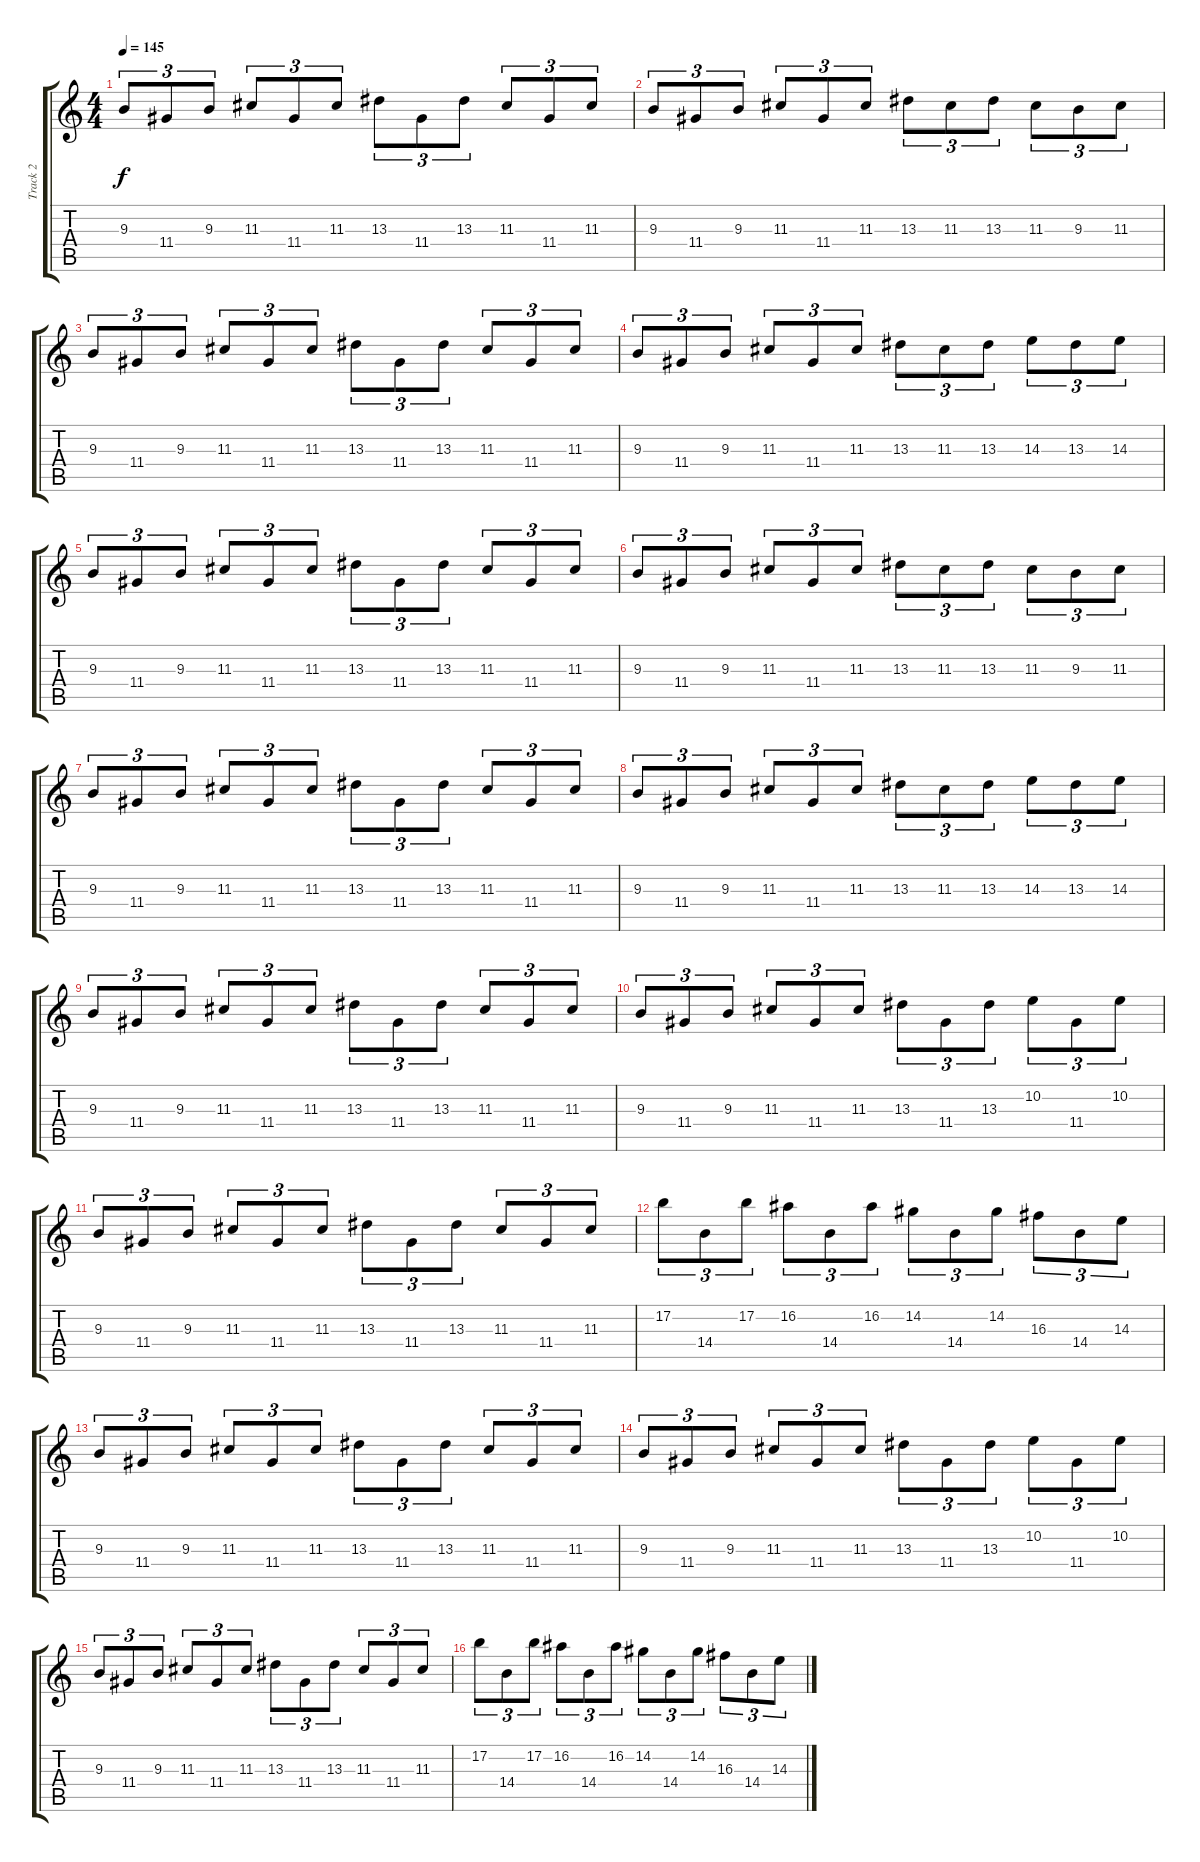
\track ("Track 2" "Track 2") {instrument distortionguitar}
\staff {score tabs}
\tuning (B3 Gb3 D3 A2 E2 B1) {hide}
\ts (4 4)
\tempo 145
\clef g2
\ks c
9.3.8{tu (3 2) dy f} 11.4.8{tu (3 2)} 9.3.8{tu (3 2)} 11.3.8{tu (3 2)} 11.4.8{tu (3 2)} 11.3.8{tu (3 2)} 13.3.8{tu (3 2)} 11.4.8{tu (3 2)} 13.3.8{tu (3 2)} 11.3.8{tu (3 2)} 11.4.8{tu (3 2)} 11.3.8{tu (3 2)} |
9.3.8{tu (3 2)} 11.4.8{tu (3 2)} 9.3.8{tu (3 2)} 11.3.8{tu (3 2)} 11.4.8{tu (3 2)} 11.3.8{tu (3 2)} 13.3.8{tu (3 2)} 11.3.8{tu (3 2)} 13.3.8{tu (3 2)} 11.3.8{tu (3 2)} 9.3.8{tu (3 2)} 11.3.8{tu (3 2)} |
9.3.8{tu (3 2)} 11.4.8{tu (3 2)} 9.3.8{tu (3 2)} 11.3.8{tu (3 2)} 11.4.8{tu (3 2)} 11.3.8{tu (3 2)} 13.3.8{tu (3 2)} 11.4.8{tu (3 2)} 13.3.8{tu (3 2)} 11.3.8{tu (3 2)} 11.4.8{tu (3 2)} 11.3.8{tu (3 2)} |
9.3.8{tu (3 2)} 11.4.8{tu (3 2)} 9.3.8{tu (3 2)} 11.3.8{tu (3 2)} 11.4.8{tu (3 2)} 11.3.8{tu (3 2)} 13.3.8{tu (3 2)} 11.3.8{tu (3 2)} 13.3.8{tu (3 2)} 14.3.8{tu (3 2)} 13.3.8{tu (3 2)} 14.3.8{tu (3 2)} |
9.3.8{tu (3 2)} 11.4.8{tu (3 2)} 9.3.8{tu (3 2)} 11.3.8{tu (3 2)} 11.4.8{tu (3 2)} 11.3.8{tu (3 2)} 13.3.8{tu (3 2)} 11.4.8{tu (3 2)} 13.3.8{tu (3 2)} 11.3.8{tu (3 2)} 11.4.8{tu (3 2)} 11.3.8{tu (3 2)} |
9.3.8{tu (3 2)} 11.4.8{tu (3 2)} 9.3.8{tu (3 2)} 11.3.8{tu (3 2)} 11.4.8{tu (3 2)} 11.3.8{tu (3 2)} 13.3.8{tu (3 2)} 11.3.8{tu (3 2)} 13.3.8{tu (3 2)} 11.3.8{tu (3 2)} 9.3.8{tu (3 2)} 11.3.8{tu (3 2)} |
9.3.8{tu (3 2)} 11.4.8{tu (3 2)} 9.3.8{tu (3 2)} 11.3.8{tu (3 2)} 11.4.8{tu (3 2)} 11.3.8{tu (3 2)} 13.3.8{tu (3 2)} 11.4.8{tu (3 2)} 13.3.8{tu (3 2)} 11.3.8{tu (3 2)} 11.4.8{tu (3 2)} 11.3.8{tu (3 2)} |
9.3.8{tu (3 2)} 11.4.8{tu (3 2)} 9.3.8{tu (3 2)} 11.3.8{tu (3 2)} 11.4.8{tu (3 2)} 11.3.8{tu (3 2)} 13.3.8{tu (3 2)} 11.3.8{tu (3 2)} 13.3.8{tu (3 2)} 14.3.8{tu (3 2)} 13.3.8{tu (3 2)} 14.3.8{tu (3 2)} |
9.3.8{tu (3 2)} 11.4.8{tu (3 2)} 9.3.8{tu (3 2)} 11.3.8{tu (3 2)} 11.4.8{tu (3 2)} 11.3.8{tu (3 2)} 13.3.8{tu (3 2)} 11.4.8{tu (3 2)} 13.3.8{tu (3 2)} 11.3.8{tu (3 2)} 11.4.8{tu (3 2)} 11.3.8{tu (3 2)} |
9.3.8{tu (3 2)} 11.4.8{tu (3 2)} 9.3.8{tu (3 2)} 11.3.8{tu (3 2)} 11.4.8{tu (3 2)} 11.3.8{tu (3 2)} 13.3.8{tu (3 2)} 11.4.8{tu (3 2)} 13.3.8{tu (3 2)} 10.2.8{tu (3 2)} 11.4.8{tu (3 2)} 10.2.8{tu (3 2)} |
9.3.8{tu (3 2)} 11.4.8{tu (3 2)} 9.3.8{tu (3 2)} 11.3.8{tu (3 2)} 11.4.8{tu (3 2)} 11.3.8{tu (3 2)} 13.3.8{tu (3 2)} 11.4.8{tu (3 2)} 13.3.8{tu (3 2)} 11.3.8{tu (3 2)} 11.4.8{tu (3 2)} 11.3.8{tu (3 2)} |
17.2.8{tu (3 2)} 14.4.8{tu (3 2)} 17.2.8{tu (3 2)} 16.2.8{tu (3 2)} 14.4.8{tu (3 2)} 16.2.8{tu (3 2)} 14.2.8{tu (3 2)} 14.4.8{tu (3 2)} 14.2.8{tu (3 2)} 16.3.8{tu (3 2)} 14.4.8{tu (3 2)} 14.3.8{tu (3 2)} |
9.3.8{tu (3 2)} 11.4.8{tu (3 2)} 9.3.8{tu (3 2)} 11.3.8{tu (3 2)} 11.4.8{tu (3 2)} 11.3.8{tu (3 2)} 13.3.8{tu (3 2)} 11.4.8{tu (3 2)} 13.3.8{tu (3 2)} 11.3.8{tu (3 2)} 11.4.8{tu (3 2)} 11.3.8{tu (3 2)} |
9.3.8{tu (3 2)} 11.4.8{tu (3 2)} 9.3.8{tu (3 2)} 11.3.8{tu (3 2)} 11.4.8{tu (3 2)} 11.3.8{tu (3 2)} 13.3.8{tu (3 2)} 11.4.8{tu (3 2)} 13.3.8{tu (3 2)} 10.2.8{tu (3 2)} 11.4.8{tu (3 2)} 10.2.8{tu (3 2)} |
9.3.8{tu (3 2)} 11.4.8{tu (3 2)} 9.3.8{tu (3 2)} 11.3.8{tu (3 2)} 11.4.8{tu (3 2)} 11.3.8{tu (3 2)} 13.3.8{tu (3 2)} 11.4.8{tu (3 2)} 13.3.8{tu (3 2)} 11.3.8{tu (3 2)} 11.4.8{tu (3 2)} 11.3.8{tu (3 2)} |
17.2.8{tu (3 2)} 14.4.8{tu (3 2)} 17.2.8{tu (3 2)} 16.2.8{tu (3 2)} 14.4.8{tu (3 2)} 16.2.8{tu (3 2)} 14.2.8{tu (3 2)} 14.4.8{tu (3 2)} 14.2.8{tu (3 2)} 16.3.8{tu (3 2)} 14.4.8{tu (3 2)} 14.3.8{tu (3 2)}
